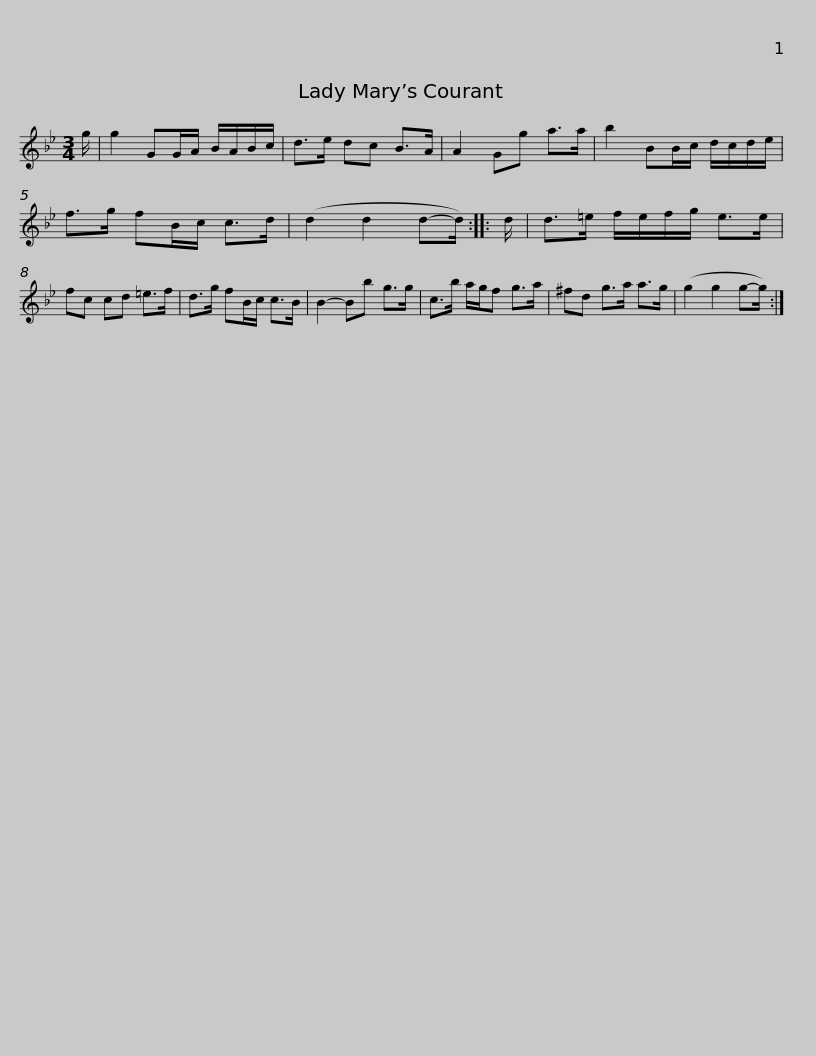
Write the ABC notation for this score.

X:1
L:1/8
M:3/4
I:linebreak $
K:Gmin
V:1 treble
V:1
 g/ | g2 GG/A/ B/A/B/c/ | d>e dc B>A | A2 Gg a>a | b2 BB/c/ d/c/d/e/ | %5
 f>g fB/c/ c>d | (d2 d2 d-d/) :: d/ |$ d>=e f/e/f/g/ e>e | fc cd =e>f | %10
 d>g fB/c/ c>B | B2- Bb g>g | c>b a/g/f g>a | ^fd g>a a>g |$ (g2 g2 g-g/) :| %15
